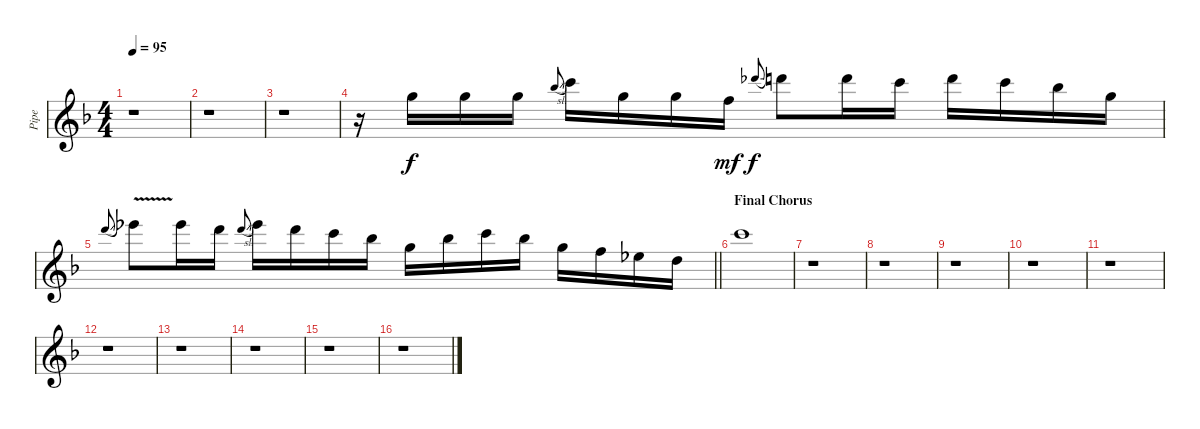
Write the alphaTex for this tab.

\track ("Pipe" "Pipe") {instrument piccolo}
\staff {score}
\tuning (E5 B4 G4 D4 A3 E3) {hide}
\ts (4 4)
\tempo 95
\clef g2
\ks f
r.1{dy f} |
r.1 |
r.1 |
r.16{volume 15} 8.2.16 8.2.16 8.2.16 11.2{sl}.8{gr onbeat} 13.2.16 8.2.16 8.2.16 6.2.16{dy mf} 14.2{sl}.8{gr onbeat dy f} 15.2.8 15.2.16 13.2.16 15.2.16 13.2.16 11.2.16 8.2.16 |
\barLineRight lightlight
15.2{sl}.8{gr onbeat} 16.2{v}.8 16.2.16 15.2.16 15.2{sl}.8{gr onbeat} 16.2.16 15.2.16 13.2.16 11.2.16 8.2.16 11.2.16 13.2.16 11.2.16 8.2.16 6.2.16 4.2.16 3.2.16 |
\section ("" "Final Chorus")
13.2.1{volume 7} |
r.1 |
r.1 |
r.1 |
r.1 |
r.1 |
r.1 |
r.1 |
r.1 |
r.1 |
r.1
